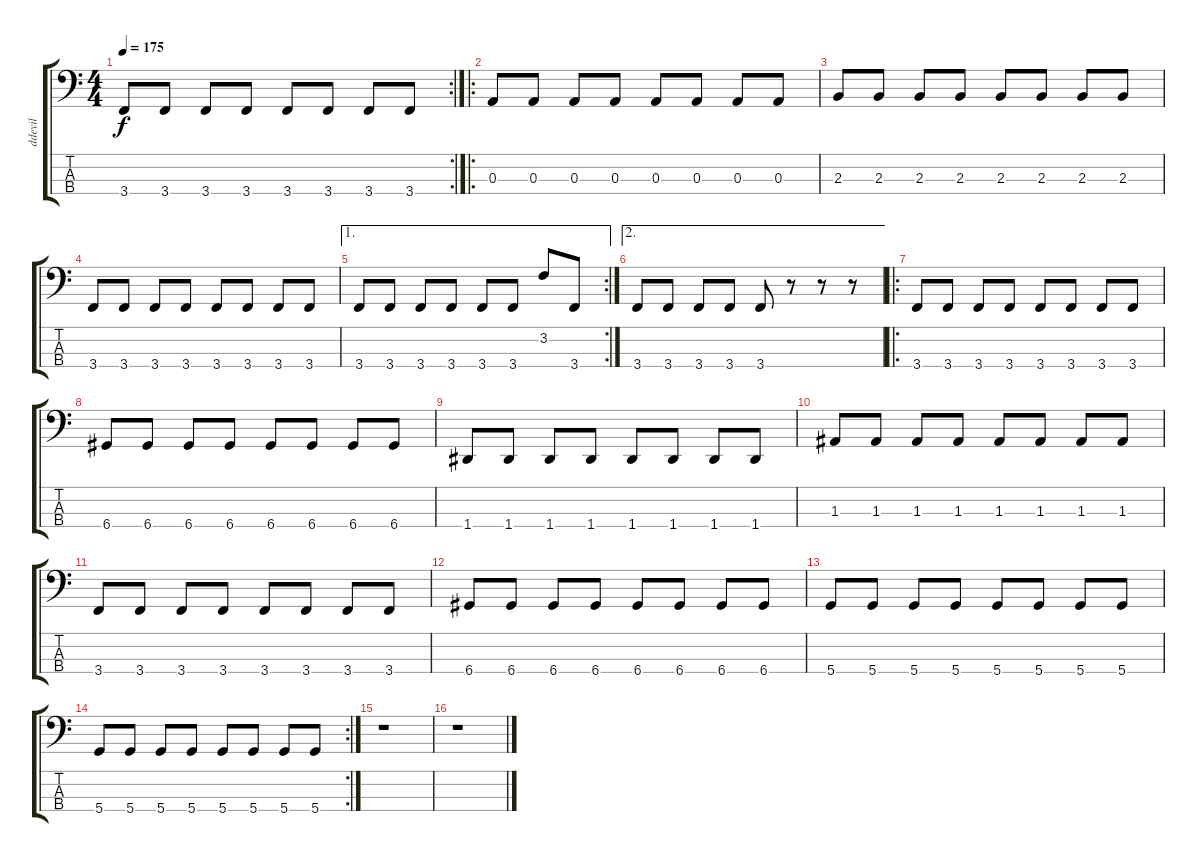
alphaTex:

\track ("ddevil" "ddevil") {instrument electricbassfinger}
\staff {score tabs}
\tuning (G2 D2 A1 D1) {hide}
\rc 2
\ts (4 4)
\tempo 175
\clef f4
\ks c
3.4.8{dy f} 3.4.8 3.4.8 3.4.8 3.4.8 3.4.8 3.4.8 3.4.8 |
\ro
0.3.8 0.3.8 0.3.8 0.3.8 0.3.8 0.3.8 0.3.8 0.3.8 |
2.3.8 2.3.8 2.3.8 2.3.8 2.3.8 2.3.8 2.3.8 2.3.8 |
3.4.8 3.4.8 3.4.8 3.4.8 3.4.8 3.4.8 3.4.8 3.4.8 |
\ae 1
\rc 2
3.4.8 3.4.8 3.4.8 3.4.8 3.4.8 3.4.8 3.2.8 3.4.8 |
\ae 2
3.4.8 3.4.8 3.4.8 3.4.8 3.4.8 r.8 r.8 r.8 |
\ro
3.4.8{instrument electricbassfinger} 3.4.8 3.4.8 3.4.8 3.4.8 3.4.8 3.4.8 3.4.8 |
6.4.8 6.4.8 6.4.8 6.4.8 6.4.8 6.4.8 6.4.8 6.4.8 |
1.4.8 1.4.8 1.4.8 1.4.8 1.4.8 1.4.8 1.4.8 1.4.8 |
1.3.8 1.3.8 1.3.8 1.3.8 1.3.8 1.3.8 1.3.8 1.3.8 |
3.4.8 3.4.8 3.4.8 3.4.8 3.4.8 3.4.8 3.4.8 3.4.8 |
6.4.8 6.4.8 6.4.8 6.4.8 6.4.8 6.4.8 6.4.8 6.4.8 |
5.4.8 5.4.8 5.4.8 5.4.8 5.4.8 5.4.8 5.4.8 5.4.8 |
\rc 2
5.4.8 5.4.8 5.4.8 5.4.8 5.4.8 5.4.8 5.4.8 5.4.8 |
r.1 |
r.1
